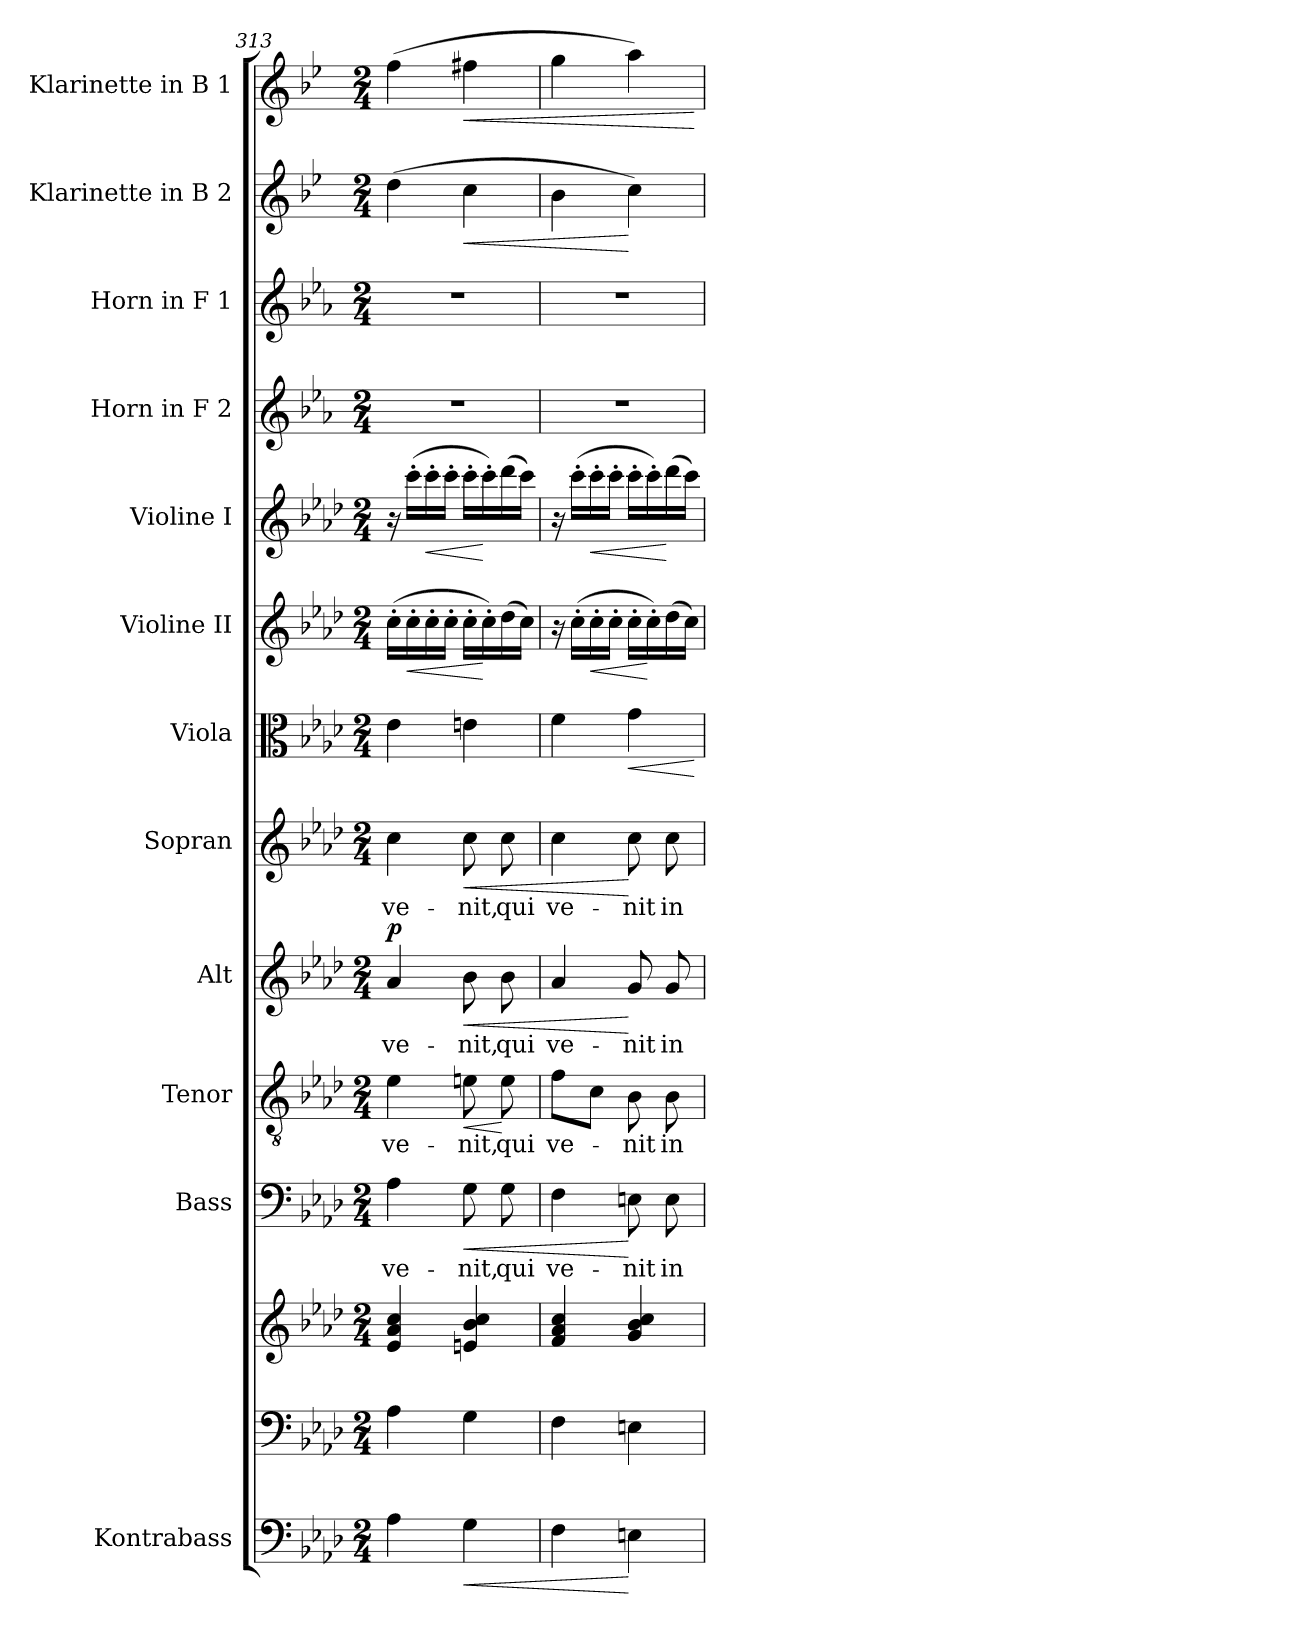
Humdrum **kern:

**kern	**dynam	**kern	**kern	**kern	**text	**dynam	**kern	**text	**dynam	**kern	**text	**dynam	**kern	**text	**dynam	**kern	**dynam	**kern	**dynam	**kern	**dynam	**kern	**kern	**kern	**dynam	**kern	**dynam
*part13	*part13	*part12	*part12	*part11	*part11	*part11	*part10	*part10	*part10	*part9	*part9	*part9	*part8	*part8	*part8	*part7	*part7	*part6	*part6	*part5	*part5	*part4	*part3	*part2	*part2	*part1	*part1
*staff14	*staff14	*staff13	*staff12	*staff11	*staff11	*staff11	*staff10	*staff10	*staff10	*staff9	*staff9	*staff9	*staff8	*staff8	*staff8	*staff7	*staff7	*staff6	*staff6	*staff5	*staff5	*staff4	*staff3	*staff2	*staff2	*staff1	*staff1
*I"Kontrabass	*	*	*	*I"Bass	*	*	*I"Tenor	*	*	*I"Alt	*	*	*I"Sopran	*	*	*I"Viola	*	*I"Violine II	*	*I"Violine I	*	*I"Horn in F 2	*I"Horn in F 1	*I"Klarinette in B 2	*	*I"Klarinette in B 1	*
*I'Kb.	*	*	*	*I'B	*	*	*I'T	*	*	*I'A	*	*	*I'S	*	*	*I'Vla.	*	*I'Vl. II	*	*I'Vl. I	*	*I'Hrn. 2	*I'Hrn. 1	*	*	*	*
*clefF4	*	*clefF4	*clefG2	*clefF4	*	*	*clefGv2	*	*	*clefG2	*	*	*clefG2	*	*	*clefC3	*	*clefG2	*	*clefG2	*	*clefG2	*clefG2	*clefG2	*	*clefG2	*
*ITrd7c12	*	*	*	*	*	*	*	*	*	*	*	*	*	*	*	*	*	*	*	*	*	*ITrd4c7	*ITrd4c7	*ITrd1c2	*	*ITrd1c2	*
*k[b-e-a-d-]	*	*k[b-e-a-d-]	*k[b-e-a-d-]	*k[b-e-a-d-]	*	*	*k[b-e-a-d-]	*	*	*k[b-e-a-d-]	*	*	*k[b-e-a-d-]	*	*	*k[b-e-a-d-]	*	*k[b-e-a-d-]	*	*k[b-e-a-d-]	*	*k[b-e-a-d-]	*k[b-e-a-d-]	*k[b-e-a-d-]	*	*k[b-e-a-d-]	*
*A-:	*	*A-:	*A-:	*A-:	*	*	*A-:	*	*	*A-:	*	*	*A-:	*	*	*A-:	*	*A-:	*	*A-:	*	*A-:	*A-:	*A-:	*	*A-:	*
*M2/4	*	*M2/4	*M2/4	*M2/4	*	*	*M2/4	*	*	*M2/4	*	*	*M2/4	*	*	*M2/4	*	*M2/4	*	*M2/4	*	*M2/4	*M2/4	*M2/4	*	*M2/4	*
=313	=313	=313	=313	=313	=313	=313	=313	=313	=313	=313	=313	=313	=313	=313	=313	=313	=313	=313	=313	=313	=313	=313	=313	=313	=313	=313	=313
!	!	!	!	!	!LO:LY:b	!	!	!LO:LY:b	!	!	!LO:LY:b	!LO:DY:a	!	!LO:LY:b	!	!	!	!	!	!	!	!	!	!	!	!	!
4AA-\	.	4A-\	4e-/ 4a-/ 4cc/	4A-\	ve-	.	4e-\	ve-	.	4a-/	ve-	p	4cc\	ve-	.	4e-\	.	(>16cc'>\LL	.	16r	.	2r	2r	(>4cc\	.	(>4ee-\	.
!	!	!	!	!	!	!	!	!	!	!	!	!	!	!	!	!	!	!	!LO:HP:b	!	!	!	!	!	!	!	!
.	.	.	.	.	.	.	.	.	.	.	.	.	.	.	.	.	.	16cc'>\	<	(>16ccc'>\LL	.	.	.	.	.	.	.
!	!	!	!	!	!	!	!	!	!	!	!	!	!	!	!	!	!	!	!	!	!LO:HP:b	!	!	!	!	!	!
.	.	.	.	.	.	.	.	.	.	.	.	.	.	.	.	.	.	16cc'>\	.	16ccc'>\	<	.	.	.	.	.	.
.	.	.	.	.	.	.	.	.	.	.	.	.	.	.	.	.	.	16cc'>\JJ	.	16ccc'>\JJ	.	.	.	.	.	.	.
!	!LO:HP:b	!	!	!	!LO:LY:b	!LO:HP:b	!	!LO:LY:b	!LO:HP:b	!	!LO:LY:b	!LO:HP:b	!	!LO:LY:b	!LO:HP:b	!	!	!	!	!	!	!	!	!	!LO:HP:b	!	!LO:HP:b
4GG\	<	4G\	4en/ 4b-/ 4cc/	8G\	-nit,	<	8en\	-nit,	<	8b-\	-nit,	<	8cc\	-nit,	<	4en\	.	16cc'>\LL	.	16ccc'>\LL	.	.	.	4b-\	<	4een\	<
.	.	.	.	.	.	.	.	.	.	.	.	.	.	.	.	.	.	16cc'>\)	[	16ccc'>\)	[	.	.	.	.	.	.
!	!	!	!	!	!LO:LY:b	!	!	!LO:LY:b	!	!	!LO:LY:b	!	!	!LO:LY:b	!	!	!	!	!	!	!	!	!	!	!	!	!
.	.	.	.	8G\	qui	.	8e\	qui	[	8b-\	qui	.	8cc\	qui	.	.	.	(>16dd-\	.	(>16ddd-\	.	.	.	.	.	.	.
.	.	.	.	.	.	.	.	.	.	.	.	.	.	.	.	.	.	16cc\JJ)	.	16ccc\JJ)	.	.	.	.	.	.	.
=314	=314	=314	=314	=314	=314	=314	=314	=314	=314	=314	=314	=314	=314	=314	=314	=314	=314	=314	=314	=314	=314	=314	=314	=314	=314	=314	=314
!	!	!	!	!	!LO:LY:b	!	!	!LO:LY:b	!	!	!LO:LY:b	!	!	!LO:LY:b	!	!	!	!	!	!	!	!	!	!	!	!	!
4FF\	.	4F\	4f/ 4a-/ 4cc/	4F\	ve-	.	8f\L	ve-	.	4a-/	ve-	.	4cc\	ve-	.	4f\	.	16r	.	16r	.	2r	2r	4a-\	.	4ff\	.
.	.	.	.	.	.	.	.	.	.	.	.	.	.	.	.	.	.	(>16cc'>\LL	.	(>16ccc'>\LL	.	.	.	.	.	.	.
!	!	!	!	!	!	!	!	!	!	!	!	!	!	!	!	!	!	!	!LO:HP:b	!	!LO:HP:b	!	!	!	!	!	!
.	.	.	.	.	.	.	8c\J	.	.	.	.	.	.	.	.	.	.	16cc'>\	<	16ccc'>\	<	.	.	.	.	.	.
.	.	.	.	.	.	.	.	.	.	.	.	.	.	.	.	.	.	16cc'>\JJ	.	16ccc'>\JJ	.	.	.	.	.	.	.
!	!	!	!	!	!LO:LY:b	!	!	!LO:LY:b	!	!	!LO:LY:b	!	!	!LO:LY:b	!	!	!LO:HP:b	!	!	!	!	!	!	!	!	!	!
4EEn\	[	4En\	4g/ 4b-/ 4cc/	8En\	-nit	[	8B-\	-nit	.	8g/	-nit	[	8cc\	-nit	[	4g\	<	16cc'>\LL	.	16ccc'>\LL	.	.	.	4b-\)	[	4gg\)	.
.	.	.	.	.	.	.	.	.	.	.	.	.	.	.	.	.	.	16cc'>\)	[	16ccc'>\)	.	.	.	.	.	.	.
!	!	!	!	!	!LO:LY:b	!	!	!LO:LY:b	!	!	!LO:LY:b	!	!	!LO:LY:b	!	!	!	!	!	!	!	!	!	!	!	!	!
.	.	.	.	8E\	in	.	8B-\	in	.	8g/	in	.	8cc\	in	.	.	.	(>16dd-\	.	(>16ddd-\	[	.	.	.	.	.	.
.	.	.	.	.	.	.	.	.	.	.	.	.	.	.	.	.	.	16cc\JJ)	.	16ccc\JJ)	.	.	.	.	.	.	.
.	.	.	.	.	.	.	.	.	.	.	.	.	.	.	.	.	[	.	.	.	.	.	.	.	.	.	[
=	=	=	=	=	=	=	=	=	=	=	=	=	=	=	=	=	=	=	=	=	=	=	=	=	=	=	=
*-	*-	*-	*-	*-	*-	*-	*-	*-	*-	*-	*-	*-	*-	*-	*-	*-	*-	*-	*-	*-	*-	*-	*-	*-	*-	*-	*-
